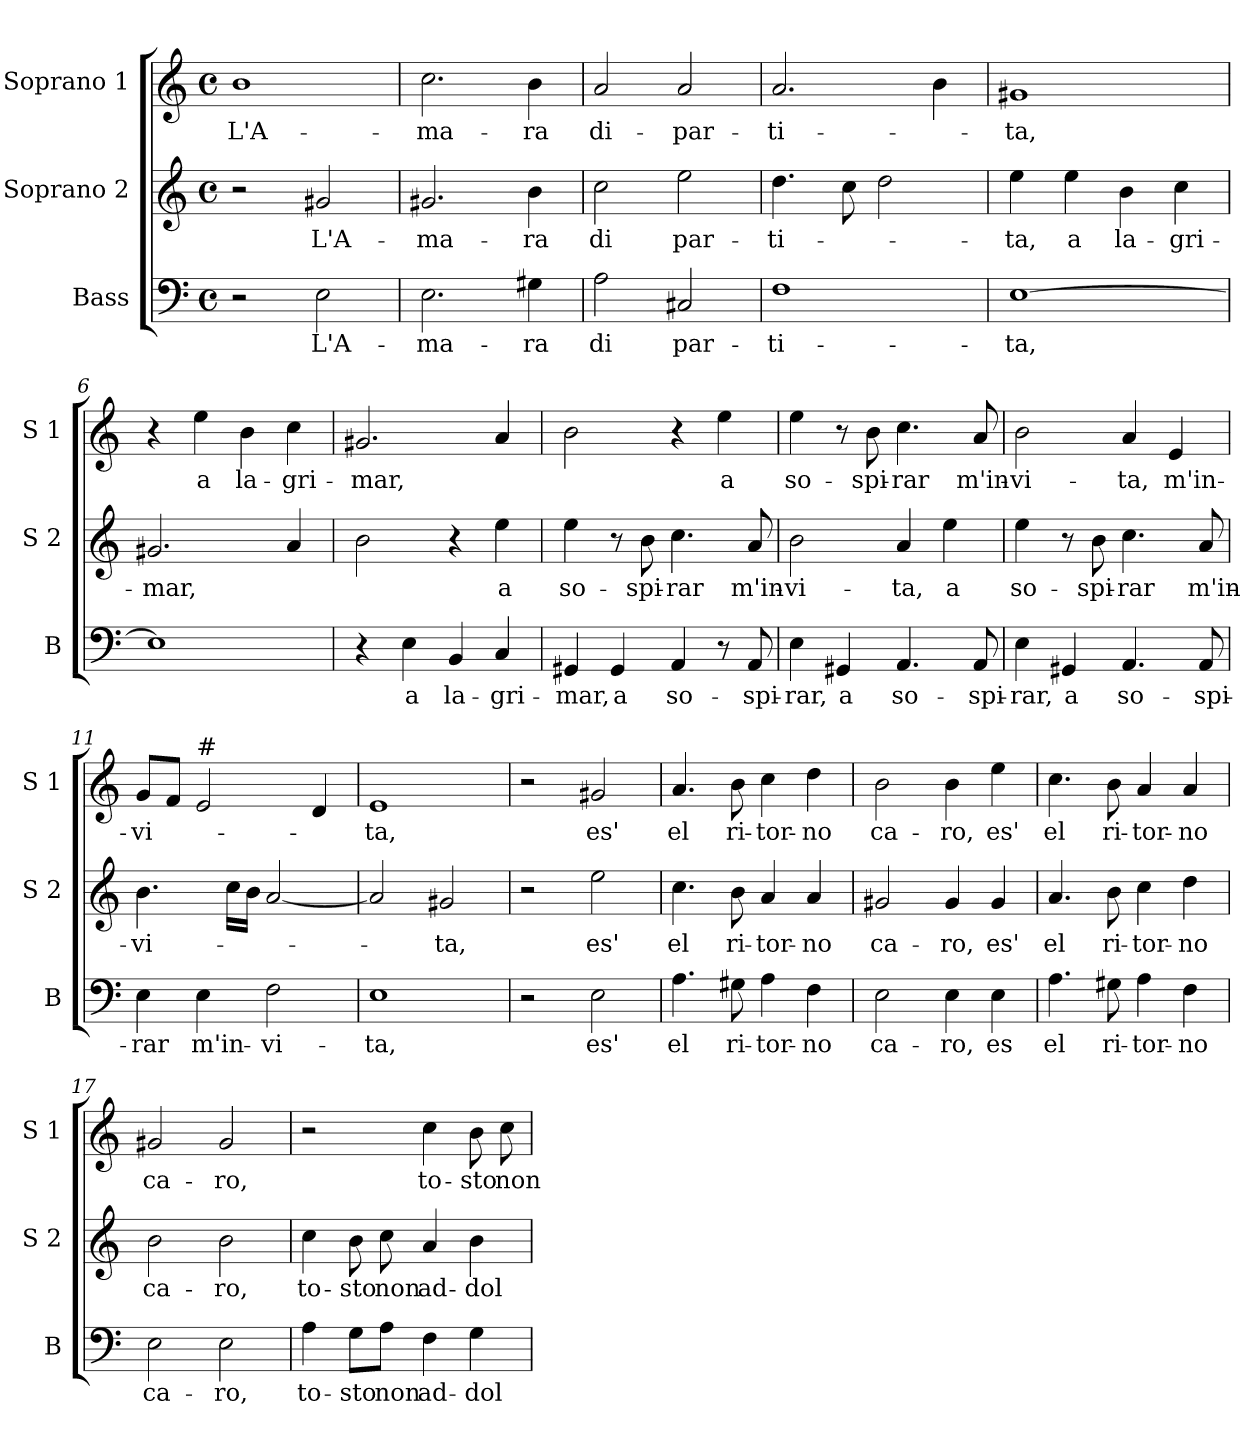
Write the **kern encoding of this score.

**kern	**text	**kern	**text	**kern	**text
*part3	*part3	*part2	*part2	*part1	*part1
*staff3	*staff3	*staff2	*staff2	*staff1	*staff1
*I"Bass	*	*I"Soprano 2	*	*I"Soprano 1	*
*I'B	*	*I'S 2	*	*I'S 1	*
*clefF4	*	*clefG2	*	*clefG2	*
*k[]	*	*k[]	*	*k[]	*
*C:	*	*C:	*	*C:	*
*M4/4	*	*M4/4	*	*M4/4	*
*met(c)	*	*met(c)	*	*met(c)	*
=1	=1	=1	=1	=1	=1
!	!	!	!	!	!LO:LY:b
2r	.	2r	.	1b	L'A-
!	!LO:LY:b	!	!LO:LY:b	!	!
2E\	L'A-	2g#X/	L'A-	.	.
=2	=2	=2	=2	=2	=2
!	!LO:LY:b	!	!LO:LY:b	!	!LO:LY:b
2.E\	-ma-	2.g#X/	-ma-	2.cc\	-ma-
!	!LO:LY:b	!	!LO:LY:b	!	!LO:LY:b
4G#X\	-ra	4b\	-ra	4b\	-ra
=3	=3	=3	=3	=3	=3
!	!LO:LY:b	!	!LO:LY:b	!	!LO:LY:b
2A\	di	2cc\	di	2a/	di-
!	!LO:LY:b	!	!LO:LY:b	!	!LO:LY:b
2C#X/	par-	2ee\	par-	2a/	-par-
=4	=4	=4	=4	=4	=4
!	!LO:LY:b	!	!LO:LY:b	!	!LO:LY:b
1F	-ti-	4.dd\	-ti-	2.a/	-ti-
.	.	8cc\	.	.	.
.	.	2dd\	.	.	.
.	.	.	.	4b\	.
=5	=5	=5	=5	=5	=5
!	!LO:LY:b	!	!LO:LY:b	!	!LO:LY:b
[1E	-ta,	4ee\	-ta,	1g#X	-ta,
!	!	!	!LO:LY:b	!	!
.	.	4ee\	a	.	.
!	!	!	!LO:LY:b	!	!
.	.	4b\	la-	.	.
!	!	!	!LO:LY:b	!	!
.	.	4cc\	-gri-	.	.
=6	=6	=6	=6	=6	=6
!	!	!	!LO:LY:b	!	!
1E]	.	2.g#X/	-mar,	4r	.
!	!	!	!	!	!LO:LY:b
.	.	.	.	4ee\	a
!	!	!	!	!	!LO:LY:b
.	.	.	.	4b\	la-
!	!	!	!	!	!LO:LY:b
.	.	4a/	.	4cc\	-gri-
!!LO:LB:g=z
=7	=7	=7	=7	=7	=7
!	!	!	!	!	!LO:LY:b
4r	.	2b\	.	2.g#X/	-mar,
!	!LO:LY:b	!	!	!	!
4E\	a	.	.	.	.
!	!LO:LY:b	!	!	!	!
4BB/	la-	4r	.	.	.
!	!LO:LY:b	!	!LO:LY:b	!	!
4C/	-gri-	4ee\	a	4a/	.
=8	=8	=8	=8	=8	=8
!	!LO:LY:b	!	!LO:LY:b	!	!
4GG#X/	-mar,	4ee\	so-	2b\	.
!	!LO:LY:b	!	!	!	!
4GG#/	a	8r	.	.	.
!	!	!	!LO:LY:b	!	!
.	.	8b\	-spi-	.	.
!	!LO:LY:b	!	!LO:LY:b	!	!
4AA/	so-	4.cc\	-rar	4r	.
!	!	!	!	!	!LO:LY:b
8r	.	.	.	4ee\	a
!	!LO:LY:b	!	!LO:LY:b	!	!
8AA/	-spi-	8a/	m'in-	.	.
=9	=9	=9	=9	=9	=9
!	!LO:LY:b	!	!LO:LY:b	!	!LO:LY:b
4E\	-rar,	2b\	-vi-	4ee\	so-
!	!LO:LY:b	!	!	!	!
4GG#X/	a	.	.	8r	.
!	!	!	!	!	!LO:LY:b
.	.	.	.	8b\	-spi-
!	!LO:LY:b	!	!LO:LY:b	!	!LO:LY:b
4.AA/	so-	4a/	-ta,	4.cc\	-rar
!	!	!	!LO:LY:b	!	!
.	.	4ee\	a	.	.
!	!LO:LY:b	!	!	!	!LO:LY:b
8AA/	-spi-	.	.	8a/	m'in-
=10	=10	=10	=10	=10	=10
!	!LO:LY:b	!	!LO:LY:b	!	!LO:LY:b
4E\	-rar,	4ee\	so-	2b\	-vi-
!	!LO:LY:b	!	!	!	!
4GG#X/	a	8r	.	.	.
!	!	!	!LO:LY:b	!	!
.	.	8b\	-spi-	.	.
!	!LO:LY:b	!	!LO:LY:b	!	!LO:LY:b
4.AA/	so-	4.cc\	-rar	4a/	-ta,
!	!	!	!	!	!LO:LY:b
.	.	.	.	4e/	m'in-
!	!LO:LY:b	!	!LO:LY:b	!	!
8AA/	-spi-	8a/	m'in-	.	.
=11	=11	=11	=11	=11	=11
!	!LO:LY:b	!	!LO:LY:b	!	!LO:LY:b
4E\	-rar	4.b\	-vi-	8g/L	-vi-
.	.	.	.	8f/J	.
!	!	!	!	!LO:TX:a:t=#	!
!	!LO:LY:b	!	!	!	!
4E\	m'in-	.	.	2e/	.
.	.	16cc\LL	.	.	.
.	.	16b\JJ	.	.	.
!	!LO:LY:b	!	!	!	!
2F\	-vi-	[2a/	.	.	.
.	.	.	.	4d/	.
!!LO:LB:g=z
=12	=12	=12	=12	=12	=12
!	!LO:LY:b	!	!	!	!LO:LY:b
1E	-ta,	2a/]	.	1e	-ta,
!	!	!	!LO:LY:b	!	!
.	.	2g#X/	-ta,	.	.
=13	=13	=13	=13	=13	=13
2r	.	2r	.	2r	.
!	!LO:LY:b	!	!LO:LY:b	!	!LO:LY:b
2E\	es'	2ee\	es'	2g#X/	es'
=14	=14	=14	=14	=14	=14
!	!LO:LY:b	!	!LO:LY:b	!	!LO:LY:b
4.A\	el	4.cc\	el	4.a/	el
!	!LO:LY:b	!	!LO:LY:b	!	!LO:LY:b
8G#X\	ri-	8b\	ri-	8b\	ri-
!	!LO:LY:b	!	!LO:LY:b	!	!LO:LY:b
4A\	-tor-	4a/	-tor-	4cc\	-tor-
!	!LO:LY:b	!	!LO:LY:b	!	!LO:LY:b
4F\	-no	4a/	-no	4dd\	-no
=15	=15	=15	=15	=15	=15
!	!LO:LY:b	!	!LO:LY:b	!	!LO:LY:b
2E\	ca-	2g#X/	ca-	2b\	ca-
!	!LO:LY:b	!	!LO:LY:b	!	!LO:LY:b
4E\	-ro,	4g#/	-ro,	4b\	-ro,
!	!LO:LY:b	!	!LO:LY:b	!	!LO:LY:b
4E\	es	4g#/	es'	4ee\	es'
=16	=16	=16	=16	=16	=16
!	!LO:LY:b	!	!LO:LY:b	!	!LO:LY:b
4.A\	el	4.a/	el	4.cc\	el
!	!LO:LY:b	!	!LO:LY:b	!	!LO:LY:b
8G#X\	ri-	8b\	ri-	8b\	ri-
!	!LO:LY:b	!	!LO:LY:b	!	!LO:LY:b
4A\	-tor-	4cc\	-tor-	4a/	-tor-
!	!LO:LY:b	!	!LO:LY:b	!	!LO:LY:b
4F\	-no	4dd\	-no	4a/	-no
=17	=17	=17	=17	=17	=17
!	!LO:LY:b	!	!LO:LY:b	!	!LO:LY:b
2E\	ca-	2b\	ca-	2g#X/	ca-
!	!LO:LY:b	!	!LO:LY:b	!	!LO:LY:b
2E\	-ro,	2b\	-ro,	2g#/	-ro,
!!LO:PB:g=z
=18	=18	=18	=18	=18	=18
!	!LO:LY:b	!	!LO:LY:b	!	!
4A\	to-	4cc\	to-	2r	.
!	!LO:LY:b	!	!LO:LY:b	!	!
8G\L	-sto	8b\	-sto	.	.
!	!LO:LY:b	!	!LO:LY:b	!	!
8A\J	non	8cc\	non	.	.
!	!LO:LY:b	!	!LO:LY:b	!	!LO:LY:b
4F\	ad-	4a/	ad-	4cc\	to-
!	!LO:LY:b	!	!LO:LY:b	!	!LO:LY:b
4G\	-dol-	4b\	-dol-	8b\	-sto
!	!	!	!	!	!LO:LY:b
.	.	.	.	8cc\	non
=	=	=	=	=	=
*-	*-	*-	*-	*-	*-
